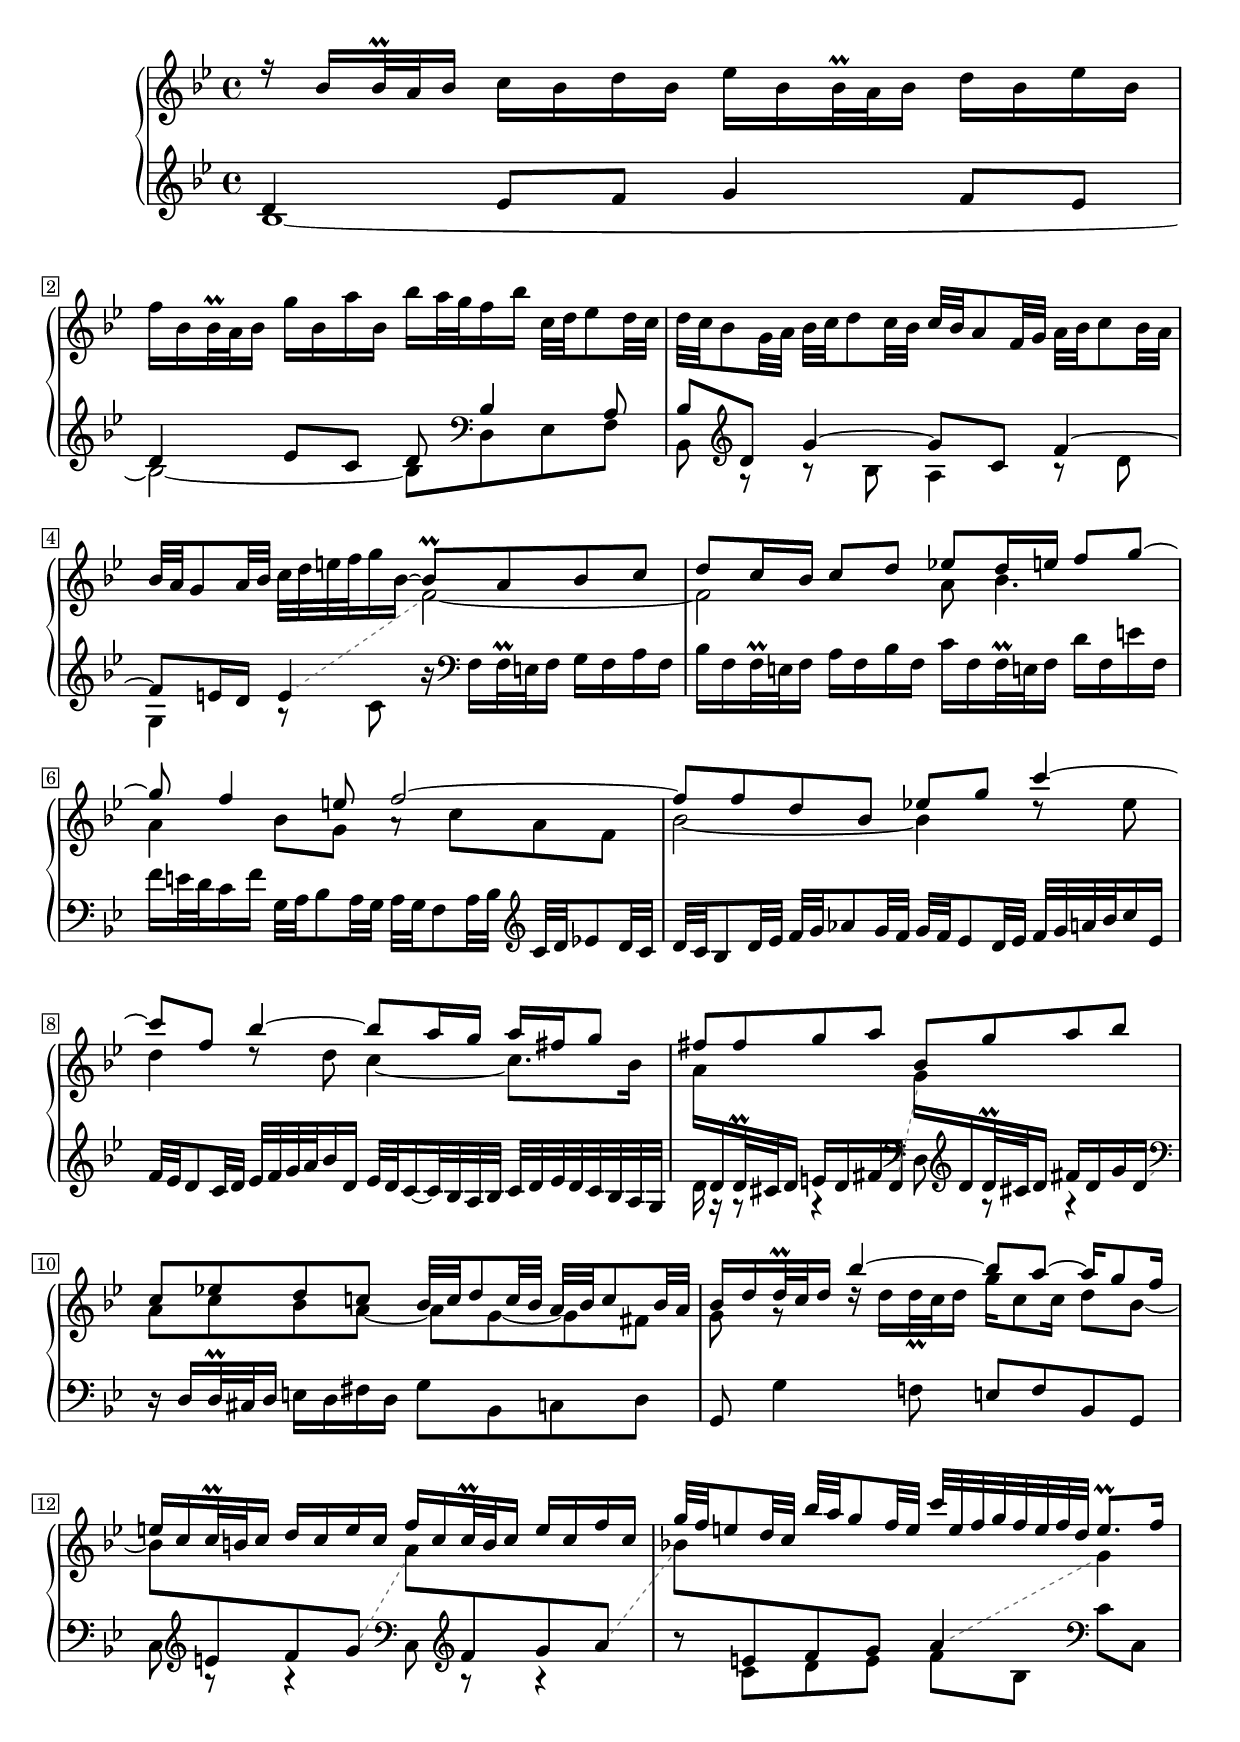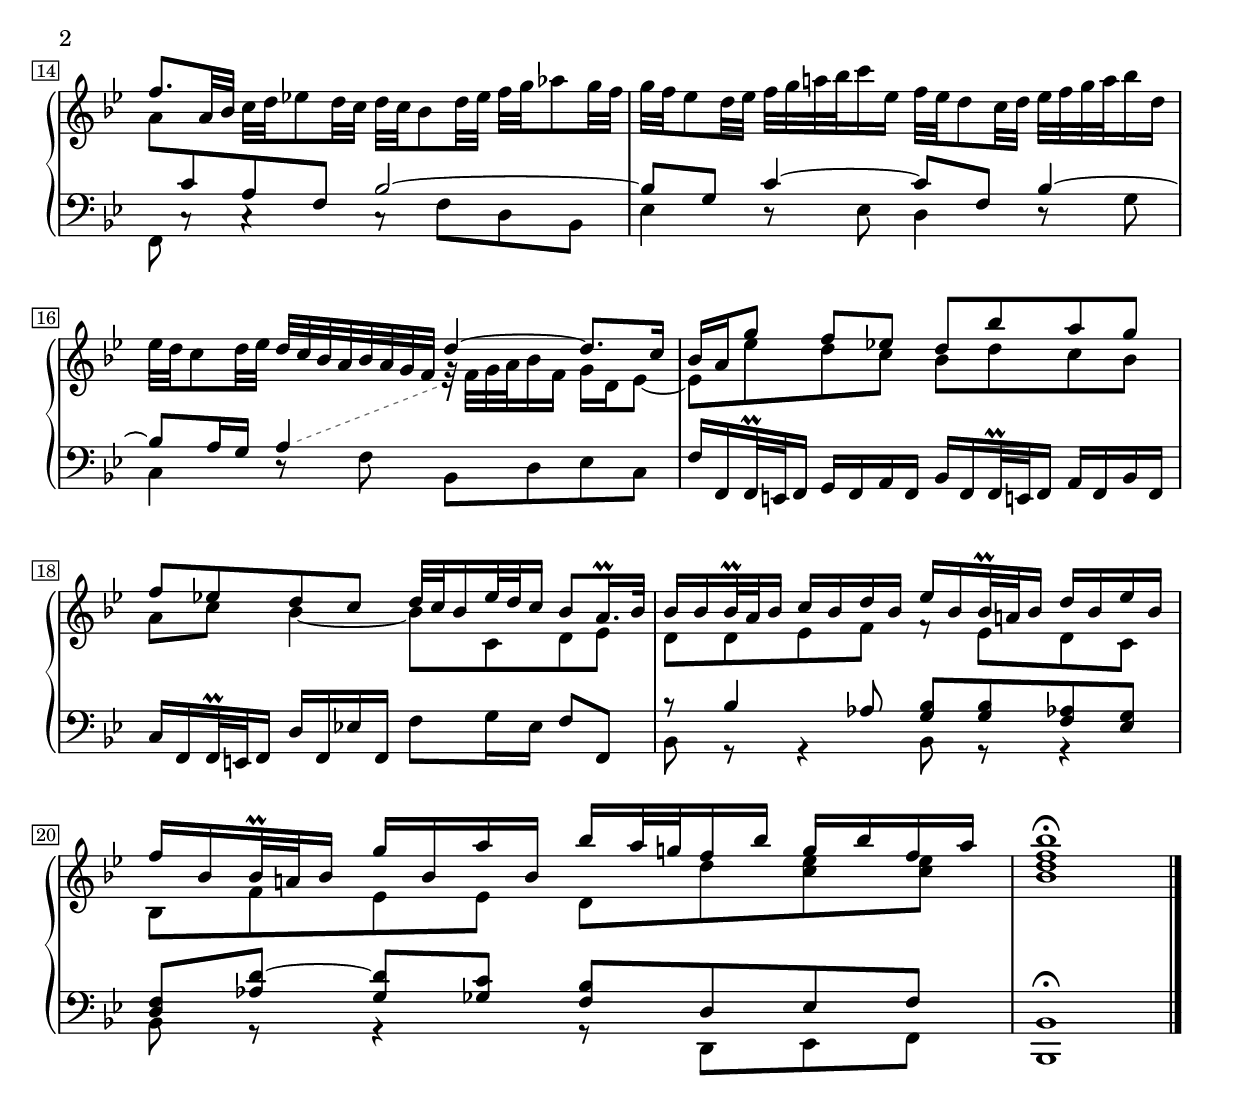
Global = {
  \key bes \major
  \time 4/4
  \include "../../global.ly"
}

greyTextColor = #(x11-color "dimgray")

staffLower = { \change Staff = "lower" }
staffUpper = { \change Staff = "upper" }

Soprano = \context Voice = "one" \relative c'' {
  \voiceOne
  \stemNeutral
  \showStaffSwitch
  \label #'PartitaIPraeludium
  %1
  | r16 bes[ bes32 \prall a bes16] c bes d bes es[ bes bes32 \prall a bes16] d bes es bes
  | f'[ bes, bes32 \prall a bes16] g' bes, a' bes, bes'[ a32 g f16 bes] c,32[ d es8 d32 c]
  | d32[ c bes8 g32 a] bes[ c d8 c32 bes] c[ bes a8 f32 g] a[ bes c8 bes32 a]
  | bes[ a g8 a32 bes] c[ d e f g16 bes,]~ \stemUp bes8^\prall a bes c
  %5
  | d c16 bes c8 d es d16 e f8 g~
  | g f4 e8 f2~
  | f8 f d bes es g c4~
  | c8 f, bes4~ bes8 a16 g a fis g8
  | fis fis g a bes, g' a bes
    \break
  %10
  | c, ees! d c bes32[ c d8 c32 bes] a[ bes c8 bes32 a]
  | bes16[ d d32^\prall c d16] bes'4~ bes8 a~ a16 g8 f16
  | e[ c c32 \prall b c16] d c e c f[ c c32 \prall b c16] e c f c
  | g'32[ f e8 d32 c] bes'[ a g8 f32 e] c'[ e, f g f e f d] e8. \prall f16
  | f8. a,32 bes \stemNeutral c[ d es8 d32 c] d[ c bes8 d32 es] f[ g aes8 g32 f]
  %15
  | g[ f es8 d32 es] f[ g a bes c16 es,] f32[ es d8 c32 d] es[ f g a bes16 d,]
  | es32[ d c8 d32 es] d[ c bes a bes a g f] \stemUp d'4~ d8. c16
  | bes16 a g'8 f es d bes' a g
  | f ees! d c d32[ c bes16 es32 d c16] bes8 a16. \prall bes32
  | bes16[ bes bes32 \prall a bes16] c bes d bes es[ bes bes32 \prall a bes16] d bes es bes
  %20
  | f'[ bes, bes32 \prall a bes16] g' bes, a' bes, bes'[ a32 g f16 bes] g bes f a
  | bes1\fermata
    \fine
}

Alto = \context Voice = "two" \relative c' {
  \voiceTwo
  \stemDown
  \override Rest.staff-position = #0
  \override VoiceFollower.color = \greyTextColor
  \override VoiceFollower.style = #'dashed-line
  \showStaffSwitch\tieUp
  %1
  | \staffLower\stemUp
    d4 es8 f g4 f8 es
  | d4 ees8[ c] d \clef bass bes4 a8
  | bes8 \clef treble d g4~ g8 c, f4~
  | f8 e16 d e4 \staffUpper\stemDown\tieDown f2~
  %5
  | f2 a8 bes4.
  | a4 bes8 g a\rest c a f
  | bes2~ bes4 d8\rest es
  | d4 d8\rest d8 c4~ c8. bes16
  | \hideStaffSwitch a16[ \staffLower\stemUp d, d32^\prall cis d16] e d fis \showStaffSwitch d
    \clef bass \staffUpper\stemDown
    g[ \hideStaffSwitch \staffLower\stemUp \clef treble d d32^\prall cis d16] fis d g \showStaffSwitch d
  %10
  | \staffUpper\stemDown a'8 c bes a~ a g~ g fis
  | g g \rest d'16 \rest d[ d32\prall c d16] g16 c,8 c16 d8 bes~
  | \hideStaffSwitch bes \staffLower\stemUp \clef treble e, f \showStaffSwitch g
    \clef bass \staffUpper\stemDown a \hideStaffSwitch \staffLower\stemUp \clef treble f g a \showStaffSwitch
  | \staffUpper\stemDown bes \hideStaffSwitch \staffLower\stemUp e, f g a4
    \showStaffSwitch \staffUpper\stemDown g
  | a8 \hideStaffSwitch \staffLower\stemUp\tieUp c, a f bes2~
  %15
  | bes8 g c4~ c8 f, bes4~
  | bes8 a16 g \showStaffSwitch a4 \staffUpper\stemDown\tieDown es'32 \rest f[ g a bes16 f] g d es8~
  | es es' d c bes d c bes
  | a c bes4~ bes8 c, d es
  | d d es f f \rest es d c
  %20
  | bes f' es es d d' <c es> <c es>
  | <bes d f>1
}

Tenor = \context Voice = "three" \relative c' {
  \voiceThree
  \stemUp
  \override Rest.staff-position = #0
  %1
  | s1*18
  | b8\rest bes4 aes8 <g bes> q <f aes> <ees g>
  %20
  | <d f>[ <aes' d>~] <g d'> <ges c> <f bes> d ees f
  | bes,1\fermata
}

Bass = \context Voice = "four" \relative c' {
  \voiceFour
  \stemDown\tieDown
  \override MultiMeasureRest.staff-position = #0
  \override Rest.staff-position = #0
  %1
  | \clef treble
    bes1~
  | bes2~ bes8 \clef bass d, es f
  | bes, \clef treble g'\rest b\rest bes a4 b8\rest d
  | g,4 a8\rest c r16 \stemNeutral \clef bass f,[ f32^\prall e f16] g f a f
  %5
  | bes[ f f32^\prall e f16] a f bes f c'[ f, f32^\prall e f16] d' f, e' f,
  | f'[ e32 d c16 f] g,32[ a bes8 a32 g] a[ g f8 a32 bes] \clef treble c[ d es8 d32 c]
  | d[ c bes8 d32 es] f[ g aes8 g32 f] g[ f es8 d32 es] f[ g a bes c16 es,]
  | f32[ es d8 c32 d] es[ f g a bes16 d,] es32[ d c16_~ c32 bes a bes] c[ d es d c bes a g]
  | \stemDown d'16 g,\rest g8\rest g4\rest \clef bass d8 g\rest g4\rest
  %10
  | \clef bass \stemNeutral r16 d d32^\prall cis d16 e d fis d g8 bes, c d
  | g, g'4 f8 e f bes, g
  | \stemDown c a'\rest a4\rest c,8 a'\rest a4\rest
  | r8 c d e f[ bes,] \clef bass c c,
  | f, c'\rest c4\rest c8\rest f d bes
  %15
  | es4 r8 es d4 r8 g
  | \stemDown c,4 r8 f bes, d es c
  | \stemNeutral f16[ f, f32^\prall e f16] g f a f bes[ f f32^\prall e f16] a f bes f
  | c'[ f, f32^\prall e f16] d' f, ees' f, f'8 g16 es f8 f,
  | \stemDown bes g\rest g4\rest bes8 g\rest g4\rest
  %20
  | bes8 g\rest g4\rest g8\rest d ees f
  | bes,1
    \fine
}

\score {
  \new PianoStaff
  <<
    \accidentalStyle Score.piano
    \context Staff = "upper" <<
      \set Staff.midiInstrument = #"acoustic grand"
      \Global
      \clef treble
      \Soprano
      \Alto
    >>
    \context Staff = "lower" <<
      \set Staff.midiInstrument = #"acoustic grand"
      \Global
      \clef bass
      \Tenor
      \Bass
    >>
  >>
  \header {
    composer = ##f % "Johann Sebastian @composer_lastnam@"
    opus = ##f % "BWV 825"
    title = \markup { "Partita I" }
    subtitle = \markup { "Praeludium" }
  }
  \layout {
    \context {
      \PianoStaff
      \override Parentheses.font-size = #-2
      \override TextScript.font-shape = #'italic
      \override TextScript.font-size = #-1
    }
  }
  \midi {
    \tempo 4 = 56
  }
}
